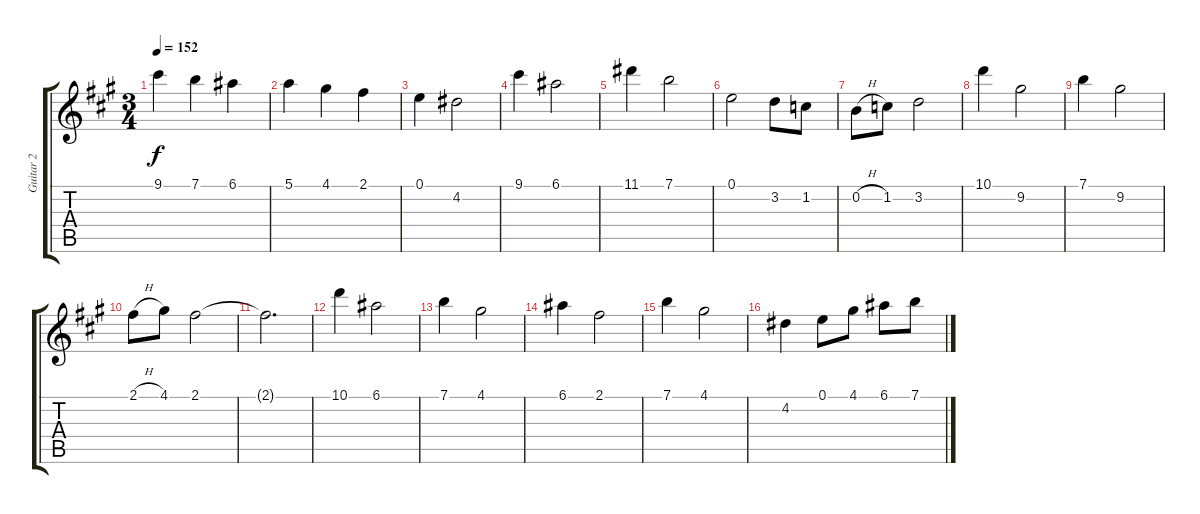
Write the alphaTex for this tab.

\track ("Guitar 2" "Guitar 2") {instrument acousticguitarnylon}
\staff {score tabs}
\tuning (E4 B3 G3 D3 A2 E2) {hide}
\ts (3 4)
\tempo 152
\clef g2
\ks a
9.1.4{dy f} 7.1.4 6.1.4 |
5.1.4 4.1.4 2.1.4 |
0.1.4 4.2.2 |
9.1.4 6.1.2 |
11.1.4 7.1.2 |
0.1.2 3.2.8 1.2.8 |
0.2{h}.8 1.2.8 3.2.2 |
10.1.4 9.2.2 |
7.1.4 9.2.2 |
2.1{h}.8 4.1.8 2.1.2 |
2.1{t}.2{d} |
10.1.4 6.1.2 |
7.1.4 4.1.2 |
6.1.4 2.1.2 |
7.1.4 4.1.2 |
4.2.4 0.1.8 4.1.8 6.1.8 7.1.8
